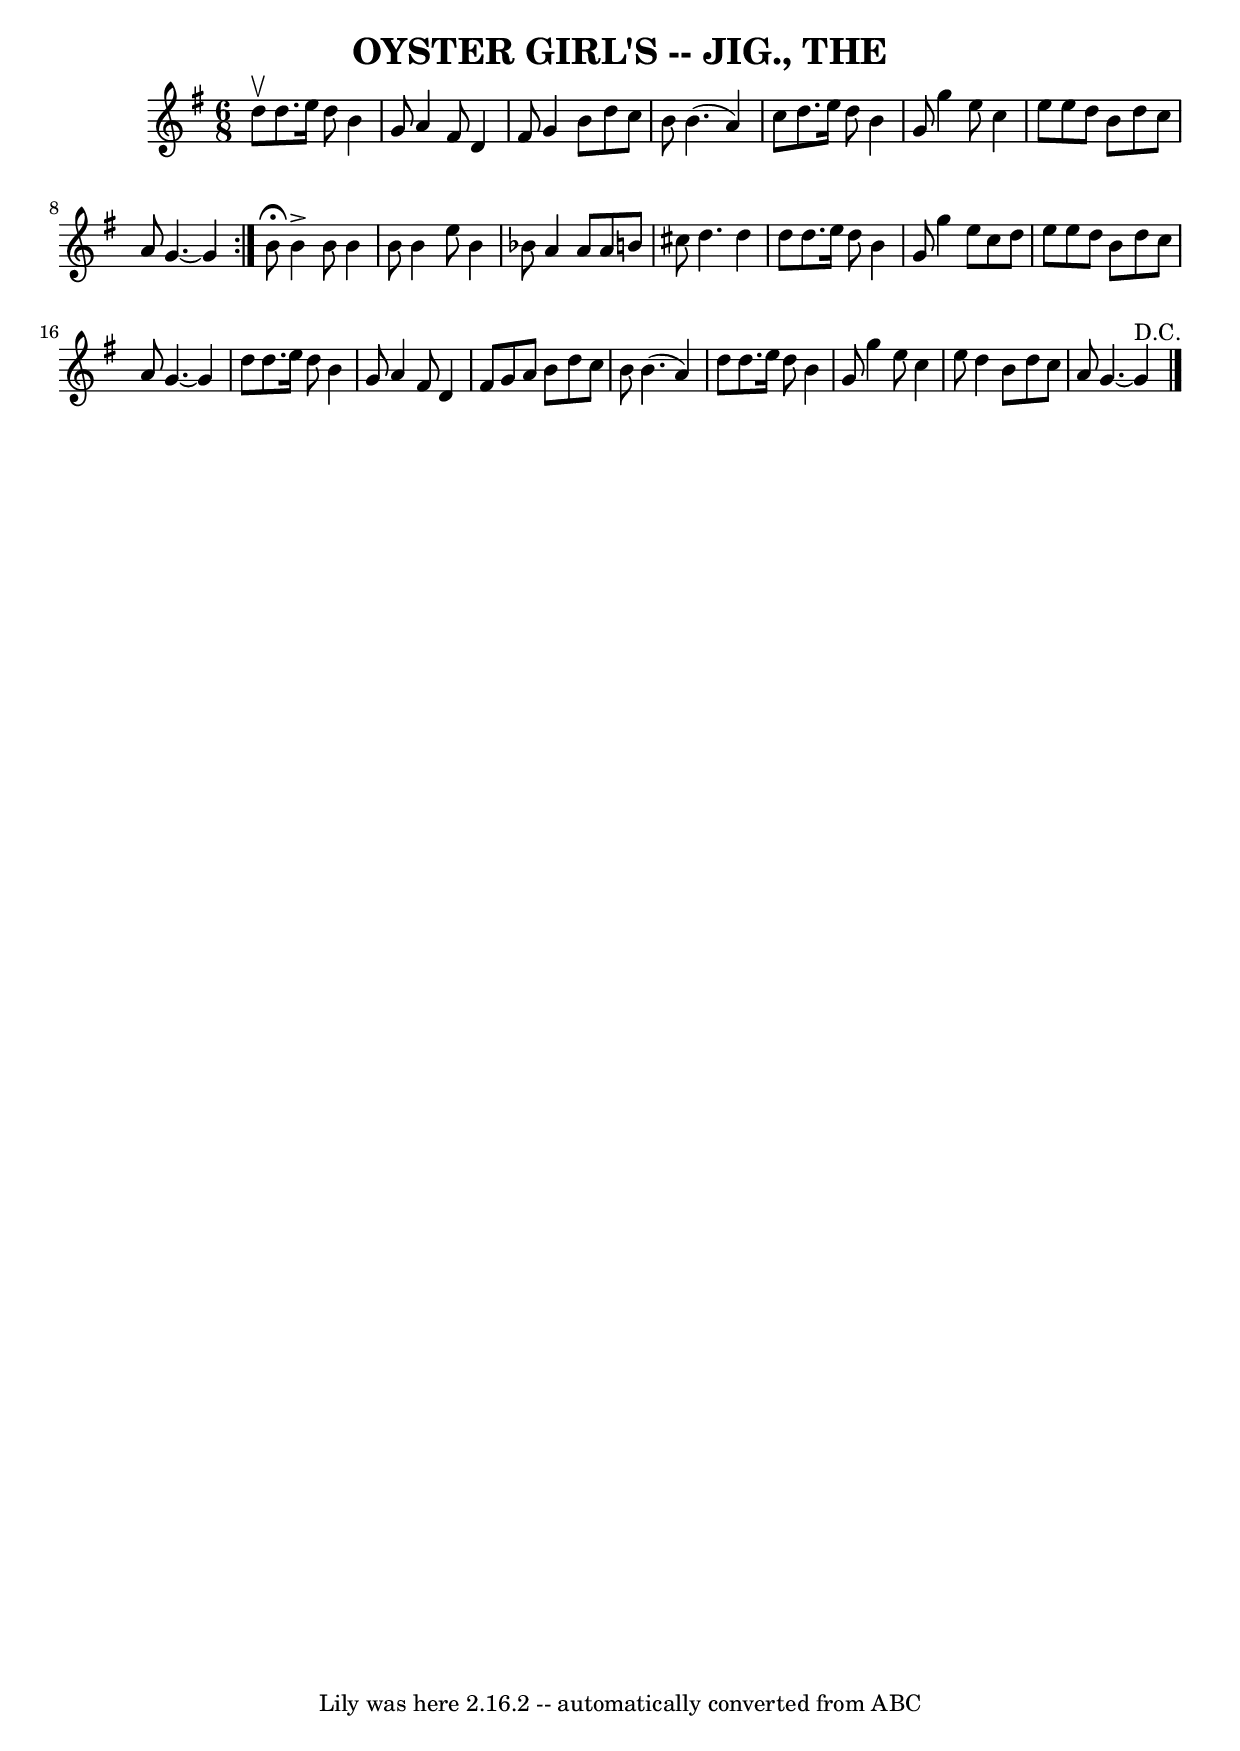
\version "2.7.40"
\include "Mammoth.ily"
\header {
	%% book = "Coles pg. 65.2"
	crossRefNumber = "18"
	footnotes = ""
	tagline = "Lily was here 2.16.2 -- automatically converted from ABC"
	title = "OYSTER GIRL'S -- JIG., THE"
}
voicedefault =  {
\set Score.defaultBarType = "empty"

\repeat volta 2 {
\time 6/8 \key g \major d''8^\upbow |
 d''8. e''16 d''8 b'4 
 g'8  |
 a'4 fis'8 d'4 fis'8  |
 g'4 b'8 d''8  
 c''8 b'8  |
 b'4. (a'4) c''8  |
 d''8. e''16  
 d''8 b'4 g'8  |
 g''4 e''8 c''4 e''8  |
 e''8  
 d''8 b'8 d''8 c''8 a'8  |
 g'4.   ~ g'4      } b'8 
^\fermata |
 b'4^\accent b'8 b'4 b'8  |
 b'4 e''8   
 b'4 bes'8  |
 a'4 a'8 a'8 b'8 cis''8  |
 d''4.  
 d''4 d''8  |
 d''8. e''16 d''8 b'4 g'8  |
   
g''4 e''8 c''8 d''8 e''8  |
 e''8 d''8 b'8 d''8    
c''8 a'8  |
 g'4.   ~ g'4 d''8  |
 d''8. e''16    
d''8 b'4 g'8  |
 a'4 fis'8 d'4 fis'8  |
 g'8    
a'8 b'8 d''8 c''8 b'8  |
 b'4. (a'4) d''8  |
 
 d''8. e''16 d''8 b'4 g'8  |
 g''4 e''8 c''4    
e''8  |
 d''4 b'8 d''8 c''8 a'8  |
 g'4.   ~ g'4 
^"D.C." \bar "|."   
}

\score{
    <<

	\context Staff="default"
	{
	    \voicedefault 
	}

    >>
	\layout {
	}
	\midi {}
}
